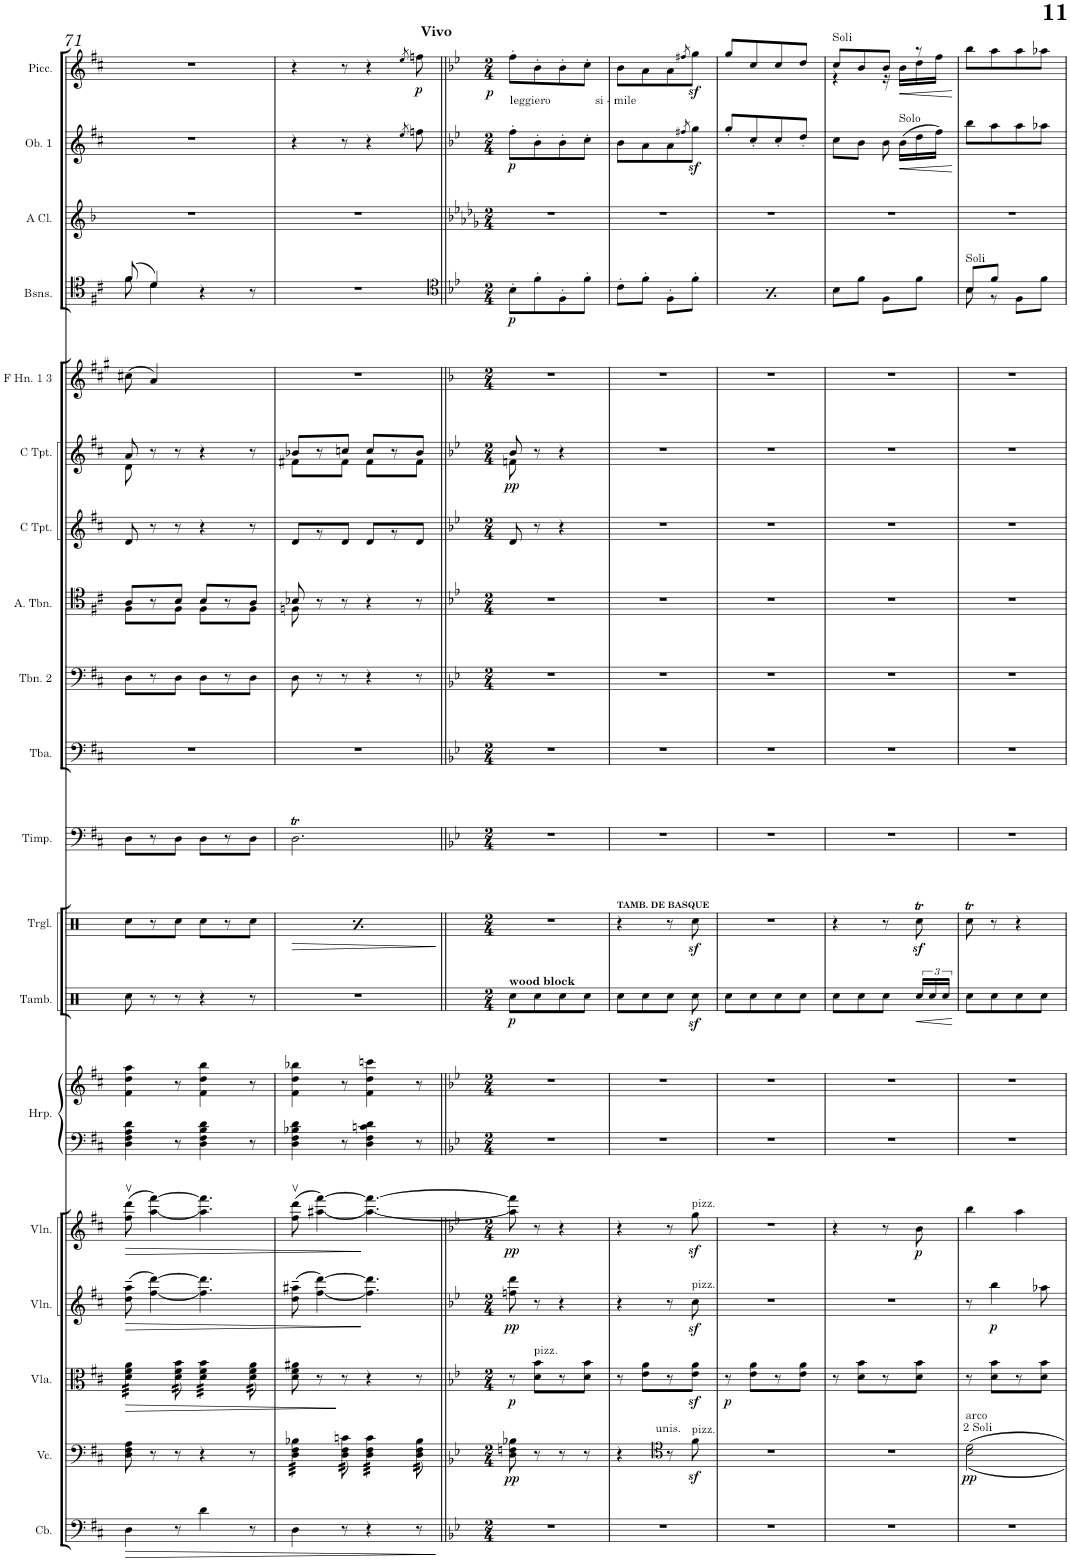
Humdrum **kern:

**kern	**kern	**dynam	**kern	**dynam	**kern	**dynam	**kern	**dynam	**kern	**kern	**kern	**dynam	**kern	**kern	**kern	**kern	**kern	**kern	**kern	**dynam	**kern	**kern	**dynam	**kern	**kern	**dynam	**kern	**dynam
*part19	*part18	*part18	*part17	*part17	*part16	*part16	*part15	*part15	*part14	*part14	*part13	*part13	*part12	*part11	*part10	*part9	*part8	*part7	*part6	*part6	*part5	*part4	*part4	*part3	*part2	*part2	*part1	*part1
*staff20	*staff19	*staff19	*staff18	*staff18	*staff17	*staff17	*staff16	*staff16	*staff15	*staff14	*staff13	*staff13	*staff12	*staff11	*staff10	*staff9	*staff8	*staff7	*staff6	*staff6	*staff5	*staff4	*staff4	*staff3	*staff2	*staff2	*staff1	*staff1
*I"Contrabass	*I"Violoncello	*	*I"Viola	*	*I"Violin	*	*I"Violin	*	*I"Harp	*	*I"Drumset	*	*I"Drumset	*I"Timpani	*I"Tuba	*I"Trombone 2	*I"Alto Trombone	*I"C Trumpet	*I"C Trumpet	*	*I"F Horn 1 &amp; 3	*I"Bassoon 1 &amp; 2	*	*I"A Clarinet	*I"Oboe 1	*	*I"Flute 1	*
*I'Cb.	*I'Vc.	*	*I'Vla.	*	*I'Vln.	*	*I'Vln.	*	*I'Hrp.	*	*I'D. Set	*	*I'D. Set	*I'Timp.	*I'Tba.	*I'Tbn. 2	*I'A. Tbn.	*I'C Tpt.	*I'C Tpt.	*	*I'F Hn. 1 3	*	*	*I'A Cl.	*I'Ob. 1	*	*I'Fl. 1	*
!!LO:PB:g=z
*clefF4	*clefF4	*	*clefG2	*	*clefG2	*	*clefG2	*	*clefF4	*clefG2	*clefX	*	*clefX	*clefF4	*clefF4	*clefF4	*clefC4	*clefG2	*clefG2	*	*clefG2	*clefC4	*	*clefG2	*clefG2	*	*clefG2	*
*Trd7c12	*	*	*	*	*	*	*	*	*	*	*	*	*	*	*	*	*	*	*	*	*Trd4c7	*	*	*Trd2c3	*	*	*Trd-7c-12	*
*k[f#c#]	*k[f#c#]	*	*k[f#c#]	*	*k[f#c#]	*	*k[f#c#]	*	*k[f#c#]	*k[f#c#]	*k[]	*	*k[]	*k[f#c#]	*k[f#c#]	*k[f#c#]	*k[f#c#]	*k[f#c#]	*k[f#c#]	*	*k[f#c#g#]	*k[f#c#]	*	*k[b-]	*k[f#c#]	*	*k[f#c#]	*
*M6/8	*M6/8	*	*M6/8	*	*M6/8	*	*M6/8	*	*M6/8	*M6/8	*M6/8	*	*M6/8	*M6/8	*M6/8	*M6/8	*M6/8	*M6/8	*M6/8	*	*M6/8	*M6/8	*	*M6/8	*M6/8	*	*M6/8	*
=71	=71	=71	=71	=71	=71	=71	=71	=71	=71	=71	=71	=71	=71	=71	=71	=71	=71	=71	=71	=71	=71	=71	=71	=71	=71	=71	=71	=71
*	*	*	*	*	*	*	*	*	*	*	*	*	*	*	*	*	*^	*	*^	*	*^	*^	*	*	*	*	*	*
*	*	*	*tremolo	*	*	*	*	*	*	*	*	*	*	*	*	*	*	*	*	*	*	*	*	*	*	*	*	*	*	*	*	*
4D\	8D\ 8F#\ 8A\	.	32d\ 32f#\ 32a\LLL	.	(8dd\~ 8aa\~	.	(8ff#\v 8ddd\v	.	4D\ 4F#\ 4A\ 4d\	4f#\ 4dd\ 4aa\	8Rcc\	.	8Rcc\L	8D\L	2.r	8D\L	8A'/L	8F#'\L	8d/	8a/	8d\	.	(8cc#X\	4.ryy	(8f#/	8f#\	.	2.r	2.r	.	2.r	.
.	.	.	32d\ 32f#\ 32a\	.	.	.	.	.	.	.	.	.	.	.	.	.	.	.	.	.	.	.	.	.	.	.	.	.	.	.	.	.
.	.	.	32d\ 32f#\ 32a\	.	.	.	.	.	.	.	.	.	.	.	.	.	.	.	.	.	.	.	.	.	.	.	.	.	.	.	.	.
.	.	.	32d\ 32f#\ 32a\	.	.	.	.	.	.	.	.	.	.	.	.	.	.	.	.	.	.	.	.	.	.	.	.	.	.	.	.	.
.	8r	.	32d\ 32f#\ 32a\	.	[4ff#\ [4ddd\)	.	[4aa\ [4fff#\)	.	.	.	8r	.	8r	8r	.	8r	8r	8ryy	8r	8r	2ryy	.	4a/)	.	4d/)	4d\	.	.	.	.	.	.
.	.	.	32d\ 32f#\ 32a\	.	.	.	.	.	.	.	.	.	.	.	.	.	.	.	.	.	.	.	.	.	.	.	.	.	.	.	.	.
.	.	.	32d\ 32f#\ 32a\	.	.	.	.	.	.	.	.	.	.	.	.	.	.	.	.	.	.	.	.	.	.	.	.	.	.	.	.	.
.	.	.	32d\ 32f#\ 32a\JJJ	.	.	.	.	.	.	.	.	.	.	.	.	.	.	.	.	.	.	.	.	.	.	.	.	.	.	.	.	.
8r	8r	.	32d\ 32f#\ 32b\	.	.	.	.	.	8r	8r	8r	.	8Rcc\J	8D\J	.	8D\J	8B'/J	8F#'\J	8r	8r	.	.	.	.	.	.	.	.	.	.	.	.
.	.	.	32d\ 32f#\ 32b\	.	.	.	.	.	.	.	.	.	.	.	.	.	.	.	.	.	.	.	.	.	.	.	.	.	.	.	.	.
.	.	.	32d\ 32f#\ 32b\	.	.	.	.	.	.	.	.	.	.	.	.	.	.	.	.	.	.	.	.	.	.	.	.	.	.	.	.	.
.	.	.	32d\ 32f#\ 32b\	.	.	.	.	.	.	.	.	.	.	.	.	.	.	.	.	.	.	.	.	.	.	.	.	.	.	.	.	.
4d\	4r	.	32d\ 32f#\ 32b\LLL	.	4.ff#\] 4.ddd\]	.	4.aa\] 4.fff#\]	.	4D\ 4F#\ 4B\ 4d\	4f#\ 4dd\ 4bb\	4r	.	8Rcc\L	8D\L	.	8D\L	8B'/L	8F#'\L	4r	4r	.	.	4ryy	4ryy	4r	4ryy	.	.	.	.	.	.
.	.	.	32d\ 32f#\ 32b\	.	.	.	.	.	.	.	.	.	.	.	.	.	.	.	.	.	.	.	.	.	.	.	.	.	.	.	.	.
.	.	.	32d\ 32f#\ 32b\	.	.	.	.	.	.	.	.	.	.	.	.	.	.	.	.	.	.	.	.	.	.	.	.	.	.	.	.	.
.	.	.	32d\ 32f#\ 32b\	.	.	.	.	.	.	.	.	.	.	.	.	.	.	.	.	.	.	.	.	.	.	.	.	.	.	.	.	.
.	.	.	32d\ 32f#\ 32b\	.	.	.	.	.	.	.	.	.	8r	8r	.	8r	8r	8ryy	.	.	.	.	.	.	.	.	.	.	.	.	.	.
.	.	.	32d\ 32f#\ 32b\	.	.	.	.	.	.	.	.	.	.	.	.	.	.	.	.	.	.	.	.	.	.	.	.	.	.	.	.	.
.	.	.	32d\ 32f#\ 32b\	.	.	.	.	.	.	.	.	.	.	.	.	.	.	.	.	.	.	.	.	.	.	.	.	.	.	.	.	.
.	.	.	32d\ 32f#\ 32b\JJJ	.	.	.	.	.	.	.	.	.	.	.	.	.	.	.	.	.	.	.	.	.	.	.	.	.	.	.	.	.
8r	8r	.	32d\ 32f#\ 32a\	.	.	.	.	.	8r	8r	8r	.	8Rcc\J	8D\J	.	8D\J	8A'/J	8F#'\J	8r	8r	8ryy	.	8ryy	8ryy	8r	8ryy	.	.	.	.	.	.
.	.	.	32d\ 32f#\ 32a\	.	.	.	.	.	.	.	.	.	.	.	.	.	.	.	.	.	.	.	.	.	.	.	.	.	.	.	.	.
.	.	.	32d\ 32f#\ 32a\	.	.	.	.	.	.	.	.	.	.	.	.	.	.	.	.	.	.	.	.	.	.	.	.	.	.	.	.	.
.	.	.	32d\ 32f#\ 32a\	.	.	.	.	.	.	.	.	.	.	.	.	.	.	.	.	.	.	.	.	.	.	.	.	.	.	.	.	.
*	*	*	*Xtremolo	*	*	*	*	*	*	*	*	*	*	*	*	*	*	*	*	*	*	*	*	*	*	*	*	*	*	*	*	*
*	*	*	*	*	*	*	*	*	*	*	*	*	*	*	*	*	*	*	*	*	*	*	*v	*v	*	*	*	*	*	*	*	*
*	*	*	*	*	*	*	*	*	*	*	*	*	*	*	*	*	*	*	*	*	*	*	*	*v	*v	*	*	*	*	*	*
=72	=72	=72	=72	=72	=72	=72	=72	=72	=72	=72	=72	=72	=72	=72	=72	=72	=72	=72	=72	=72	=72	=72	=72	=72	=72	=72	=72	=72	=72	=72
*	*tremolo	*	*	*	*	*	*	*	*	*	*	*	*	*	*	*	*	*	*	*	*	*	*	*	*	*	*	*	*	*
4D\	32D\ 32F#\ 32B-X\LLL	.	8d\ 8f#\ 8a#X\	.	(8dd\~ 8aa#X\~	.	(8ff#\v 8ddd\v	.	4D\ 4F#\ 4B-X\ 4d\	4f#\ 4dd\ 4bb-X\	2.r	.	8Rcc\L	2.DT\	2.r	8D\	8B-X/	8Fn\	8d/L	8b-X'/L	8f#X'\L	.	2.r	2.r	.	2.r	4r	.	4r	.
.	32D\ 32F#\ 32B-X\	.	.	.	.	.	.	.	.	.	.	.	.	.	.	.	.	.	.	.	.	.	.	.	.	.	.	.	.	.
.	32D\ 32F#\ 32B-X\	.	.	.	.	.	.	.	.	.	.	.	.	.	.	.	.	.	.	.	.	.	.	.	.	.	.	.	.	.
.	32D\ 32F#\ 32B-X\	.	.	.	.	.	.	.	.	.	.	.	.	.	.	.	.	.	.	.	.	.	.	.	.	.	.	.	.	.
.	32D\ 32F#\ 32B-X\	.	8r	.	[4ff#\ [4ddd\)	.	[4aa#X\ [4fff#\)	.	.	.	.	.	8r	.	.	8r	8r	2ryy	8r	8r	8ryy	.	.	.	.	.	.	.	.	.
.	32D\ 32F#\ 32B-X\	.	.	.	.	.	.	.	.	.	.	.	.	.	.	.	.	.	.	.	.	.	.	.	.	.	.	.	.	.
.	32D\ 32F#\ 32B-X\	.	.	.	.	.	.	.	.	.	.	.	.	.	.	.	.	.	.	.	.	.	.	.	.	.	.	.	.	.
.	32D\ 32F#\ 32B-X\JJJ	.	.	.	.	.	.	.	.	.	.	.	.	.	.	.	.	.	.	.	.	.	.	.	.	.	.	.	.	.
8r	32D\ 32F#\ 32cn\	.	8r	.	.	.	.	.	8r	8r	.	.	8Rcc\J	.	.	8r	8r	.	8d/J	8ccn'/J	8f#'\J	.	.	.	.	.	8r	.	8r	.
.	32D\ 32F#\ 32cn\	.	.	.	.	.	.	.	.	.	.	.	.	.	.	.	.	.	.	.	.	.	.	.	.	.	.	.	.	.
.	32D\ 32F#\ 32cn\	.	.	.	.	.	.	.	.	.	.	.	.	.	.	.	.	.	.	.	.	.	.	.	.	.	.	.	.	.
.	32D\ 32F#\ 32cn\	.	.	.	.	.	.	.	.	.	.	.	.	.	.	.	.	.	.	.	.	.	.	.	.	.	.	.	.	.
4r	32D\ 32F#\ 32c\LLL	.	4r	.	4.ff#\] 4.ddd\]	.	4.aa#\_ 4.fff#\_	.	4D\ 4F#\ 4cn\ 4d\	4f#\ 4dd\ 4cccn\	.	.	8Rcc\L	.	.	4r	4r	.	8d/L	8cc'/L	8f#'\L	.	.	.	.	.	4r	.	4r	.
.	32D\ 32F#\ 32c\	.	.	.	.	.	.	.	.	.	.	.	.	.	.	.	.	.	.	.	.	.	.	.	.	.	.	.	.	.
.	32D\ 32F#\ 32c\	.	.	.	.	.	.	.	.	.	.	.	.	.	.	.	.	.	.	.	.	.	.	.	.	.	.	.	.	.
.	32D\ 32F#\ 32c\	.	.	.	.	.	.	.	.	.	.	.	.	.	.	.	.	.	.	.	.	.	.	.	.	.	.	.	.	.
.	32D\ 32F#\ 32c\	.	.	.	.	.	.	.	.	.	.	.	8r	.	.	.	.	.	8r	8r	8ryy	.	.	.	.	.	.	.	.	.
.	32D\ 32F#\ 32c\	.	.	.	.	.	.	.	.	.	.	.	.	.	.	.	.	.	.	.	.	.	.	.	.	.	.	.	.	.
.	32D\ 32F#\ 32c\	.	.	.	.	.	.	.	.	.	.	.	.	.	.	.	.	.	.	.	.	.	.	.	.	.	.	.	.	.
.	32D\ 32F#\ 32c\JJJ	.	.	.	.	.	.	.	.	.	.	.	.	.	.	.	.	.	.	.	.	.	.	.	.	.	.	.	.	.
.	.	.	.	.	.	.	.	.	.	.	.	.	.	.	.	.	.	.	.	.	.	.	.	.	.	.	8qee/	.	8qee/	.
!	!	!	!	!	!	!	!	!	!	!	!	!	!	!	!	!	!	!	!	!	!	!	!	!	!	!	!	!	!LO:TX:a:B:t=Vivo	!
!	!	!	!	!	!	!	!	!	!	!	!	!	!	!	!	!	!	!	!	!	!	!	!	!	!	!	!	!	!	!LO:DY:b
8r	32D\ 32F#\ 32B-\	.	8r	.	.	.	.	.	8r	8r	.	.	8Rcc\J	.	.	8r	8r	8ryy	8d/J	8b-'/J	8f#'\J	.	.	.	.	.	8ffn\	.	8ffn\	p
.	32D\ 32F#\ 32B-\	.	.	.	.	.	.	.	.	.	.	.	.	.	.	.	.	.	.	.	.	.	.	.	.	.	.	.	.	.
.	32D\ 32F#\ 32B-\	.	.	.	.	.	.	.	.	.	.	.	.	.	.	.	.	.	.	.	.	.	.	.	.	.	.	.	.	.
.	32D\ 32F#\ 32B-\	.	.	.	.	.	.	.	.	.	.	.	.	.	.	.	.	.	.	.	.	.	.	.	.	.	.	.	.	.
*	*Xtremolo	*	*	*	*	*	*	*	*	*	*	*	*	*	*	*	*	*	*	*	*	*	*	*	*	*	*	*	*	*
*	*	*	*	*	*	*	*	*	*	*	*	*	*	*	*	*	*v	*v	*	*	*	*	*	*	*	*	*	*	*	*
=73||	=73||	=73||	=73||	=73||	=73||	=73||	=73||	=73||	=73||	=73||	=73||	=73||	=73||	=73||	=73||	=73||	=73||	=73||	=73||	=73||	=73||	=73||	=73||	=73||	=73||	=73||	=73||	=73||	=73||
*	*	*	*	*	*	*	*	*	*	*	*	*	*	*	*	*	*	*	*	*	*	*	*clefC4	*	*	*	*	*	*
*k[b-e-]	*k[b-e-]	*	*k[b-e-]	*	*k[b-e-]	*	*k[b-e-]	*	*k[b-e-]	*k[b-e-]	*	*	*	*k[b-e-]	*k[b-e-]	*k[b-e-]	*k[b-e-]	*k[b-e-]	*k[b-e-]	*	*	*k[b-]	*k[b-e-]	*	*k[b-e-a-d-g-]	*k[b-e-]	*	*k[b-e-]	*
*M2/4	*M2/4	*	*M2/4	*	*M2/4	*	*M2/4	*	*M2/4	*M2/4	*M2/4	*	*M2/4	*M2/4	*M2/4	*M2/4	*M2/4	*M2/4	*M2/4	*	*	*M2/4	*M2/4	*	*M2/4	*M2/4	*	*M2/4	*
*	*	*	*	*	*	*	*	*	*	*	*	*	*	*	*	*	*^	*	*	*	*	*	*	*	*	*	*	*	*
!	!	!	!	!	!	!	!	!	!	!	!	!	!	!	!	!	!	!	!	!	!	!	!	!	!	!	!	!	!LO:TX:b:t=leggiero	!
!	!	!	!	!	!	!	!	!	!	!	!LO:TX:a:B:t=wood block	!	!	!	!	!	!	!	!	!	!	!	!	!	!	!	!	!	!	!
!	!	!LO:DY:b	!	!LO:DY:b	!	!LO:DY:b	!	!LO:DY:b	!	!	!	!LO:DY:b	!	!	!	!	!	!	!	!	!	!LO:DY:b	!	!	!LO:DY:b	!	!	!LO:DY:b	!	!LO:DY:b
*	*	*	*	*	*	*	*	*	*	*	*	*	*	*	*	*	*v	*v	*	*	*	*	*	*	*	*	*	*	*	*
2r	8D\ 8Fn\ 8B-X\	pp	8r	p	8ffn\ 8ddd\	pp	8aa#\] 8fff#\]	pp	2r	2r	8Rcc\L	p	2r	2r	2r	2r	2r	8d/	8b-/	8fn\	pp	2r	8B-'\L	p	2r	8ff'\L	p	8ff'\L	p
!	!	!	!LO:TX:a:t=pizz.	!	!	!	!	!	!	!	!	!	!	!	!	!	!	!	!	!	!	!	!	!	!	!	!	!	!
.	8r	.	8d\ 8b-\L	.	8r	.	8r	.	.	.	8Rcc\	.	.	.	.	.	.	8r	8r	8ryy	.	.	8f'\	.	.	8b-'\	.	8b-'\	.
.	8r	.	8r	.	4r	.	4r	.	.	.	8Rcc\	.	.	.	.	.	.	4r	4r	4ryy	.	.	8F'\	.	.	8b-'\	.	8b-'\	.
!	!	!	!	!	!	!	!	!	!	!	!	!	!	!	!	!	!	!	!	!	!	!	!	!	!	!	!	!LO:TX:b:t=si - mile	!
.	8r	.	8d\ 8b-\J	.	.	.	.	.	.	.	8Rcc\J	.	.	.	.	.	.	.	.	.	.	.	8f'\J	.	.	8cc'\J	.	8cc'\J	.
*	*	*	*	*	*	*	*	*	*	*	*	*	*	*	*	*	*	*	*v	*v	*	*	*	*	*	*	*	*	*
=74	=74	=74	=74	=74	=74	=74	=74	=74	=74	=74	=74	=74	=74	=74	=74	=74	=74	=74	=74	=74	=74	=74	=74	=74	=74	=74	=74	=74
!	!	!	!	!	!	!	!	!	!	!	!	!	!LO:TX:a:B:t=TAMB. DE BASQUE	!	!	!	!	!	!	!	!	!	!	!	!	!	!	!
2r	4r	.	8r	.	4r	.	4r	.	2r	2r	8Rcc\L	.	4r	2r	2r	2r	2r	2r	2r	.	2r	8c'\L	.	2r	8b-'\L	.	8b-'\L	.
.	.	.	8e-\ 8a\L	.	.	.	.	.	.	.	8Rcc\	.	.	.	.	.	.	.	.	.	.	8f'\J	.	.	8a'\	.	8a'\	.
*	*clefC4	*	*	*	*	*	*	*	*	*	*	*	*	*	*	*	*	*	*	*	*	*	*	*	*	*	*	*
!	!LO:TX:a:t=unis.	!	!	!	!	!	!	!	!	!	!	!	!	!	!	!	!	!	!	!	!	!	!	!	!	!	!	!
.	8r	.	8r	.	8r	.	8r	.	.	.	8Rcc\J	.	8r	.	.	.	.	.	.	.	.	8F'\L	.	.	8a'\	.	8a'\	.
.	.	.	.	.	.	.	.	.	.	.	.	.	.	.	.	.	.	.	.	.	.	.	.	.	8qff#X/	.	8qff#X/	.
!	!	!	!	!	!	!	!LO:TX:a:t=pizz.	!	!	!	!	!	!	!	!	!	!	!	!	!	!	!	!	!	!	!	!	!
!	!	!	!	!	!LO:TX:a:t=pizz.	!	!	!	!	!	!	!	!	!	!	!	!	!	!	!	!	!	!	!	!	!	!	!
!	!LO:TX:a:t=pizz.	!	!	!	!	!	!	!	!	!	!	!	!	!	!	!	!	!	!	!	!	!	!	!	!	!	!	!
.	8fz<\	.	8e-\z< 8a\z<J	.	8ccz<\	.	8ggz<\	.	.	.	8Rccz<\	.	8Rccz<\	.	.	.	.	.	.	.	.	8f'\J	.	.	8ggz<'\J	.	8ggz<'\J	.
=75	=75	=75	=75	=75	=75	=75	=75	=75	=75	=75	=75	=75	=75	=75	=75	=75	=75	=75	=75	=75	=75	=75	=75	=75	=75	=75	=75	=75
!	!	!	!	!LO:DY:b	!	!	!	!	!	!	!	!	!	!	!	!	!	!	!	!	!	!	!	!	!	!	!	!
2r	2r	.	8r	p	2r	.	2r	.	2r	2r	8Rcc\L	.	2r	2r	2r	2r	2r	2r	2r	.	2r	8c'\L	.	2r	8gg'</L	.	8gg'/L	.
.	.	.	8e-\ 8a\L	.	.	.	.	.	.	.	8Rcc\	.	.	.	.	.	.	.	.	.	.	8f'\J	.	.	8cc'</	.	8cc'/	.
.	.	.	8r	.	.	.	.	.	.	.	8Rcc\	.	.	.	.	.	.	.	.	.	.	8F'\L	.	.	8cc'</	.	8cc'/	.
.	.	.	8e-\ 8a\J	.	.	.	.	.	.	.	8Rcc\J	.	.	.	.	.	.	.	.	.	.	8f'\J	.	.	8dd'</J	.	8dd'/J	.
=76	=76	=76	=76	=76	=76	=76	=76	=76	=76	=76	=76	=76	=76	=76	=76	=76	=76	=76	=76	=76	=76	=76	=76	=76	=76	=76	=76	=76
*	*	*	*	*	*	*	*	*	*	*	*	*	*	*	*	*	*	*	*	*	*	*	*	*	*^	*	*^	*
!	!	!	!	!	!	!	!	!	!	!	!	!	!	!	!	!	!	!	!	!	!	!	!	!	!	!	!	!LO:TX:a:t=Soli	!	!
2r	2r	.	8r	.	2r	.	4r	.	2r	2r	8Rcc\L	.	4r	2r	2r	2r	2r	2r	2r	.	2r	8B-'\L	.	2r	4ryy	8cc'>\L	.	8cc'>/L	4r	.
.	.	.	8d\ 8b-\L	.	.	.	.	.	.	.	8Rcc\	.	.	.	.	.	.	.	.	.	.	8f'\J	.	.	.	8b-'>\J	.	8b-'>/	.	.
.	.	.	8r	.	.	.	8r	.	.	.	8Rcc\J	.	8r	.	.	.	.	.	.	.	.	8F'\L	.	.	16ryy	8b-'>\	.	8b-'>/J	16r	.
!	!	!	!	!	!	!	!	!	!	!	!	!	!	!	!	!	!	!	!	!	!	!	!	!	!LO:TX:a:t=Solo	!	!	!	!	!
.	.	.	.	.	.	.	.	.	.	.	.	.	.	.	.	.	.	.	.	.	.	.	.	.	(>16b-'>\LL	.	.	.	16b-'>\LL	.
!	!	!	!	!	!	!	!	!LO:DY:b	!	!	!	!LO:HP:b	!	!	!	!	!	!	!	!	!	!	!	!	!	!	!	!	!	!
.	.	.	8d\ 8b-\J	.	.	.	8b-\	p	.	.	24Rcc/LL	<	8Rccz<t\	.	.	.	.	.	.	.	.	8f'\J	.	.	16dd'>\	8ryy	.	8r	16dd'>\	.
.	.	.	.	.	.	.	.	.	.	.	24Rcc/	.	.	.	.	.	.	.	.	.	.	.	.	.	.	.	.	.	.	.
.	.	.	.	.	.	.	.	.	.	.	.	.	.	.	.	.	.	.	.	.	.	.	.	.	16ff'>\JJ)	.	.	.	16ff'>\JJ	.
.	.	.	.	.	.	.	.	.	.	.	24Rcc/JJ	.	.	.	.	.	.	.	.	.	.	.	.	.	.	.	.	.	.	.
*	*	*	*	*	*	*	*	*	*	*	*	*	*	*	*	*	*	*	*	*	*	*	*	*	*v	*v	*	*	*	*
*	*	*	*	*	*	*	*	*	*	*	*	*	*	*	*	*	*	*	*	*	*	*	*	*	*	*	*v	*v	*
.	.	.	.	.	.	.	.	.	.	.	.	[	.	.	.	.	.	.	.	.	.	.	.	.	.	.	.	.
=77	=77	=77	=77	=77	=77	=77	=77	=77	=77	=77	=77	=77	=77	=77	=77	=77	=77	=77	=77	=77	=77	=77	=77	=77	=77	=77	=77	=77
*	*^	*	*	*	*	*	*	*	*	*	*	*	*	*	*	*	*	*	*	*	*	*^	*	*	*	*	*	*
!	!	!	!	!	!	!	!	!	!	!	!	!	!	!	!	!	!	!	!	!	!	!	!LO:TX:a:t=Soli	!	!	!	!	!	!	!
!	!LO:TX:a:t=2 Soli	!	!	!	!	!	!	!	!	!	!	!	!	!	!	!	!	!	!	!	!	!	!	!	!	!	!	!	!	!
!	!LO:TX:a:t=arco	!	!	!	!	!	!	!	!	!	!	!	!	!	!	!	!	!	!	!	!	!	!	!	!	!	!	!	!	!
!	!	!	!LO:DY:b	!	!	!	!	!	!	!	!	!	!	!	!	!	!	!	!	!	!	!	!	!	!	!	!	!	!	!
2r	2d\	2B-\	pp	8r	.	8r	.	4bb-\	.	2r	2r	8Rcc\L	.	8Rcct\	2r	2r	2r	2r	2r	2r	.	2r	8B-'</L	8B-\	.	2r	8bb-'\L	.	8bb-'\L	.
!	!	!	!	!	!	!	!LO:DY:b	!	!	!	!	!	!	!	!	!	!	!	!	!	!	!	!	!	!	!	!	!	!	!
.	.	.	.	8d\ 8b-\L	.	4bb-\	p	.	.	.	.	8Rcc\	.	8r	.	.	.	.	.	.	.	.	8f'</J	8r	.	.	8aa'\	.	8aa'\	.
.	.	.	.	8r	.	.	.	4aa\	.	.	.	8Rcc\	.	4r	.	.	.	.	.	.	.	.	8F'\L	4ryy	.	.	8aa'\	.	8aa'\	.
.	.	.	.	8d\ 8b-\J	.	8aa-X\	.	.	.	.	.	8Rcc\J	.	.	.	.	.	.	.	.	.	.	8f'\J	.	.	.	8aa-X'\J	.	8aa-X'\J	.
*	*v	*v	*	*	*	*	*	*	*	*	*	*	*	*	*	*	*	*	*	*	*	*	*v	*v	*	*	*	*	*	*
=	=	=	=	=	=	=	=	=	=	=	=	=	=	=	=	=	=	=	=	=	=	=	=	=	=	=	=	=
*-	*-	*-	*-	*-	*-	*-	*-	*-	*-	*-	*-	*-	*-	*-	*-	*-	*-	*-	*-	*-	*-	*-	*-	*-	*-	*-	*-	*-
